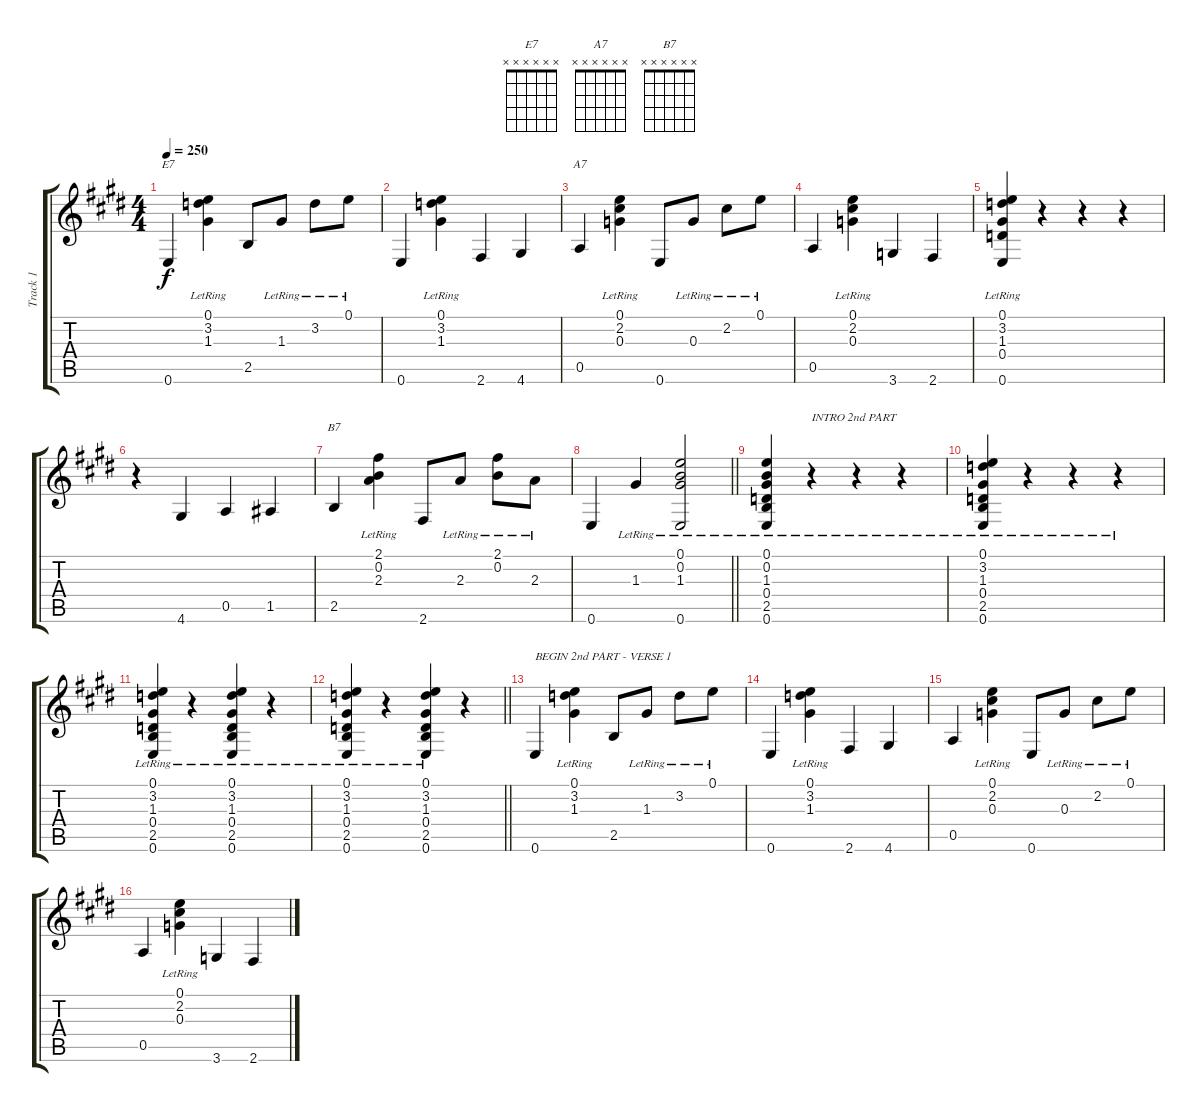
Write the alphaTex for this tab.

\track ("Track 1" "Track 1") {instrument acousticguitarnylon}
\staff {score tabs}
\tuning (E4 B3 G3 D3 A2 E2) {hide}
\chord ("E7" x x x x x x)
\chord ("A7" x x x x x x)
\chord ("B7" x x x x x x)
\ts (4 4)
\tempo 250
\clef g2
\ks e
0.6.4{ch "E7" dy f} (0.1{lr} 3.2{lr} 1.3{lr}).4 2.5.8 1.3{lr}.8 3.2{lr}.8 0.1{lr}.8 |
0.6.4 (0.1{lr} 3.2{lr} 1.3{lr}).4 2.6.4 4.6.4 |
0.5.4{ch "A7"} (0.1{lr} 2.2{lr} 0.3{lr}).4 0.6.8 0.3{lr}.8 2.2{lr}.8 0.1{lr}.8 |
0.5.4 (0.1{lr} 2.2{lr} 0.3{lr}).4 3.6.4 2.6.4 |
(0.1{lr} 3.2{lr} 1.3{lr} 0.4{lr} 0.6).4 r.4 r.4 r.4 |
r.4 4.6.4 0.5.4 1.5.4 |
2.5.4{ch "B7"} (2.1{lr} 0.2{lr} 2.3{lr}).4 2.6.8 2.3{lr}.8 (2.1{lr} 0.2{lr}).8 2.3{lr}.8 |
\barLineRight lightlight
0.6.4 1.3{lr}.4 (0.1{lr} 0.2{lr} 1.3{lr} 0.6).2 |
(0.1{lr} 0.2{lr} 1.3{lr} 0.4{lr} 2.5 0.6).4 r.4{txt "INTRO 2nd PART"} r.4 r.4 |
(0.1{lr} 3.2{lr} 1.3{lr} 0.4{lr} 2.5 0.6).4 r.4 r.4 r.4 |
(0.1{lr} 3.2{lr} 1.3{lr} 0.4{lr} 2.5 0.6).4 r.4 (0.1{lr} 3.2{lr} 1.3{lr} 0.4{lr} 2.5 0.6).4 r.4 |
\barLineRight lightlight
(0.1{lr} 3.2{lr} 1.3{lr} 0.4{lr} 2.5 0.6).4 r.4 (0.1{lr} 3.2{lr} 1.3{lr} 0.4{lr} 2.5 0.6).4 r.4 |
0.6.4{txt "BEGIN 2nd PART - VERSE 1"} (0.1{lr} 3.2{lr} 1.3{lr}).4 2.5.8 1.3{lr}.8 3.2{lr}.8 0.1{lr}.8 |
0.6.4 (0.1{lr} 3.2{lr} 1.3{lr}).4 2.6.4 4.6.4 |
0.5.4 (0.1{lr} 2.2{lr} 0.3{lr}).4 0.6.8 0.3{lr}.8 2.2{lr}.8 0.1{lr}.8 |
0.5.4 (0.1{lr} 2.2{lr} 0.3{lr}).4 3.6.4 2.6.4
